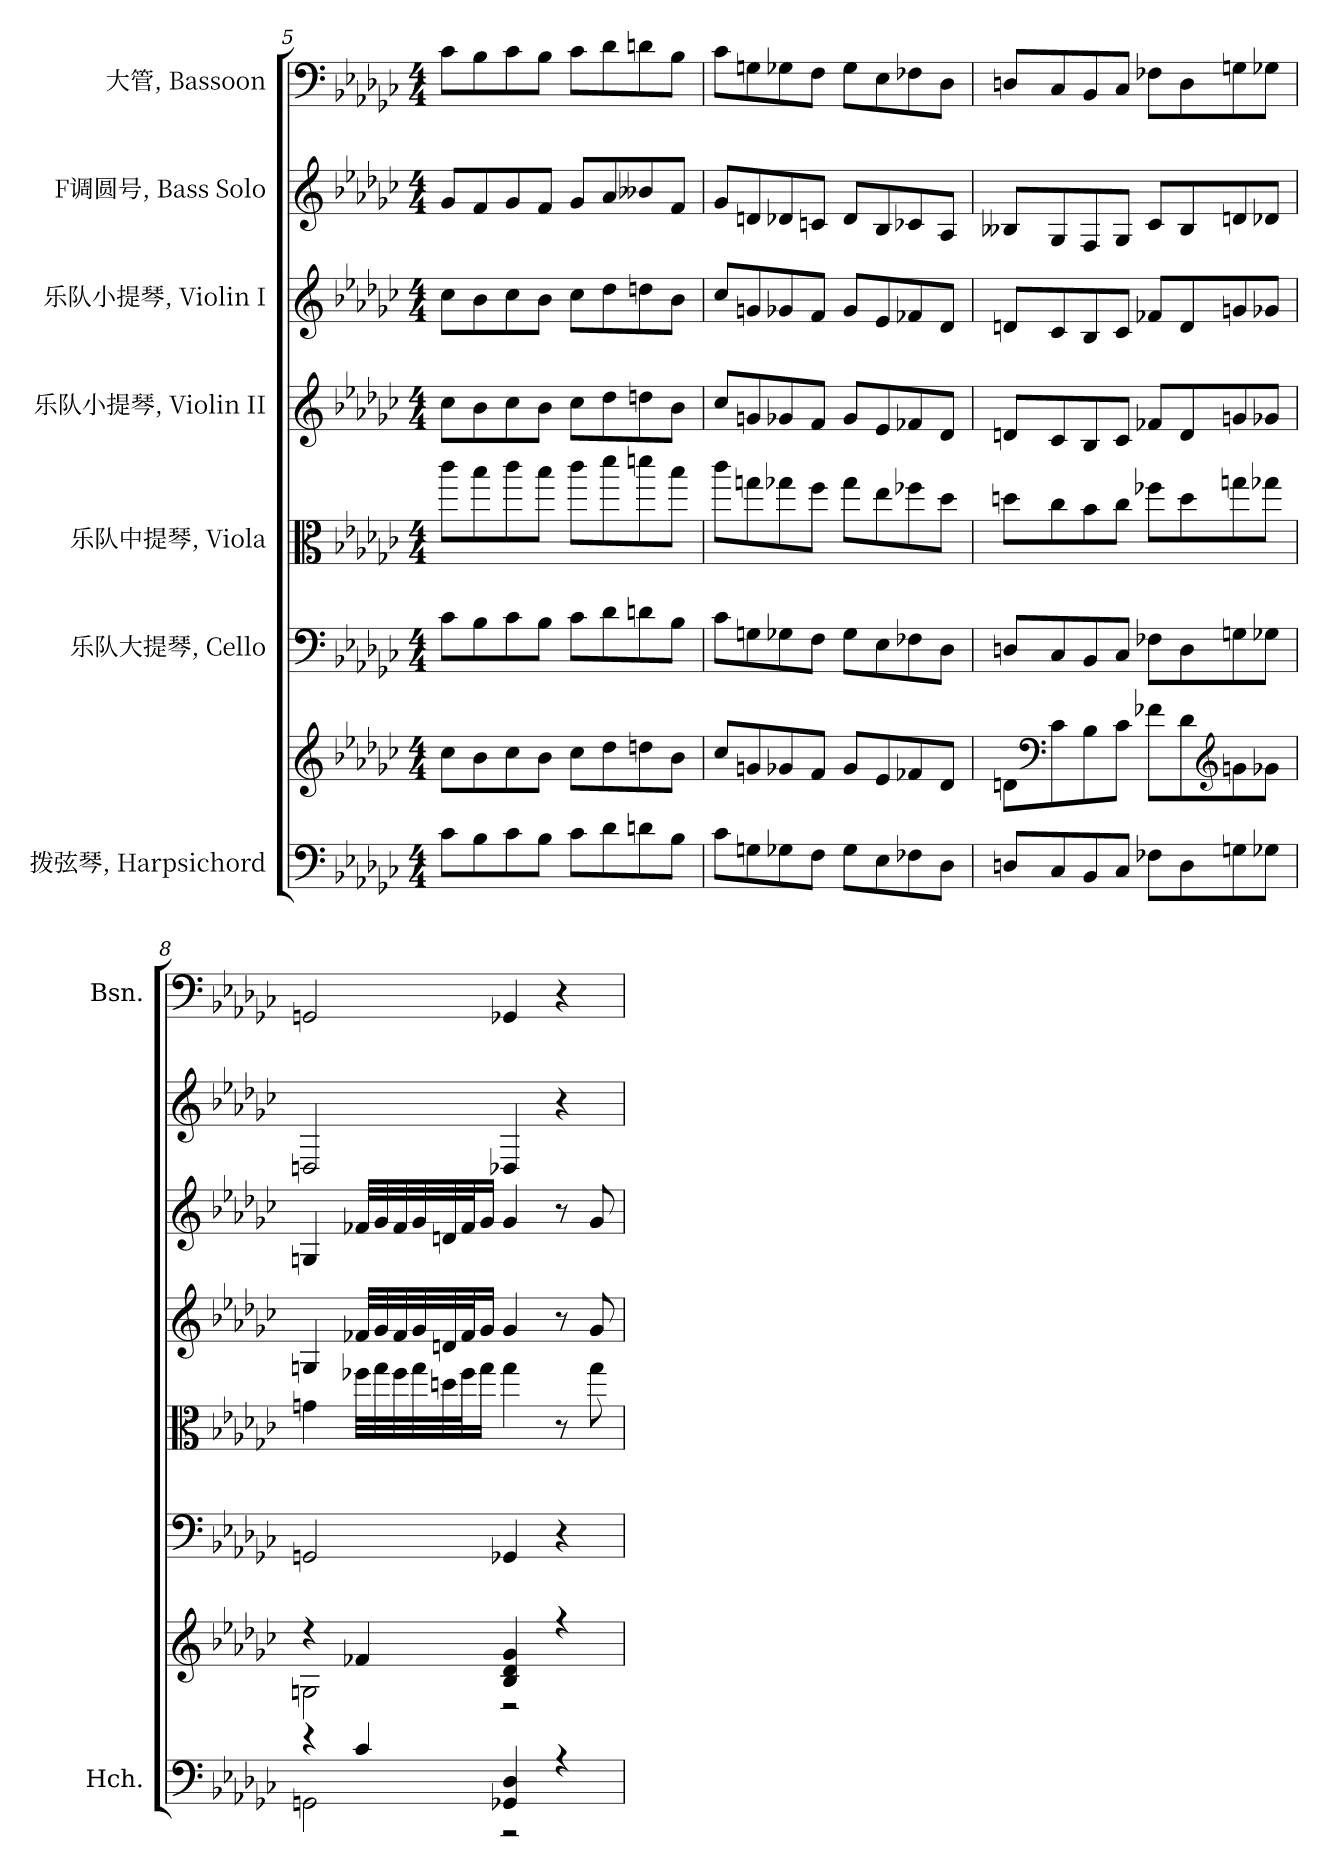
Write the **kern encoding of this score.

**kern	**kern	**kern	**kern	**kern	**kern	**kern	**kern
*part7	*part7	*part6	*part5	*part4	*part3	*part2	*part1
*staff8	*staff7	*staff6	*staff5	*staff4	*staff3	*staff2	*staff1
*I"拨弦琴, Harpsichord	*	*I"乐队大提琴, Cello	*I"乐队中提琴, Viola	*I"乐队小提琴, Violin II	*I"乐队小提琴, Violin I	*I"F调圆号, Bass Solo	*I"大管, Bassoon
*I'Hch.	*	*	*	*	*	*	*I'Bsn.
*clefF4	*clefG2	*clefF4	*clefC3	*clefG2	*clefG2	*clefG2	*clefF4
*	*	*	*	*	*	*ITrd4c7	*
*k[b-e-a-d-g-c-]	*k[b-e-a-d-g-c-]	*k[b-e-a-d-g-c-]	*k[b-e-a-d-g-c-]	*k[b-e-a-d-g-c-]	*k[b-e-a-d-g-c-]	*k[b-e-a-d-g-c-f-]	*k[b-e-a-d-g-c-]
*M4/4	*M4/4	*M4/4	*M4/4	*M4/4	*M4/4	*M4/4	*M4/4
=5	=5	=5	=5	=5	=5	=5	=5
8c-\L	8cc-\L	8c-\L	8ccc-\L	8cc-\L	8cc-\L	8c-/L	8c-\L
8B-\	8b-\	8B-\	8bb-\	8b-\	8b-\	8B-/	8B-\
8c-\	8cc-\	8c-\	8ccc-\	8cc-\	8cc-\	8c-/	8c-\
8B-\J	8b-\J	8B-\J	8bb-\J	8b-\J	8b-\J	8B-/J	8B-\J
8c-\L	8cc-\L	8c-\L	8ccc-\L	8cc-\L	8cc-\L	8c-/L	8c-\L
8d-\	8dd-\	8d-\	8ddd-\	8dd-\	8dd-\	8d-/	8d-\
8dn\	8ddn\	8dn\	8dddn\	8ddn\	8ddn\	8e--X/	8dn\
8B-\J	8b-\J	8B-\J	8bb-\J	8b-\J	8b-\J	8B-/J	8B-\J
!!LO:PB:g=z
=6	=6	=6	=6	=6	=6	=6	=6
8c-\L	8cc-/L	8c-\L	8ccc-\L	8cc-/L	8cc-/L	8c-/L	8c-\L
8Gn\	8gn/	8Gn\	8ggn\	8gn/	8gn/	8Gn/	8Gn\
8G-X\	8g-X/	8G-X\	8gg-X\	8g-X/	8g-X/	8G-X/	8G-X\
8F\J	8f/J	8F\J	8ff\J	8f/J	8f/J	8Fn/J	8F\J
8G-\L	8g-/L	8G-\L	8gg-\L	8g-/L	8g-/L	8G-/L	8G-\L
8E-\	8e-/	8E-\	8ee-\	8e-/	8e-/	8E-/	8E-\
8F-X\	8f-X/	8F-X\	8ff-X\	8f-X/	8f-X/	8F-X/	8F-X\
8D-\J	8d-/J	8D-\J	8dd-\J	8d-/J	8d-/J	8D-/J	8D-\J
=7	=7	=7	=7	=7	=7	=7	=7
8Dn/L	8dn\L	8Dn/L	8ddn\L	8dn/L	8dn/L	8E--X/L	8Dn/L
*	*clefF4	*	*	*	*	*	*
8C-/	8c-\	8C-/	8cc-\	8c-/	8c-/	8C-/	8C-/
8BB-/	8B-\	8BB-/	8b-\	8B-/	8B-/	8BB-/	8BB-/
8C-/J	8c-\J	8C-/J	8cc-\J	8c-/J	8c-/J	8C-/J	8C-/J
8F-X\L	8f-X\L	8F-X\L	8ff-X\L	8f-X/L	8f-X/L	8F-/L	8F-X\L
8D\	8d\	8D\	8dd\	8d/	8d/	8E--/	8D\
*	*clefG2	*	*	*	*	*	*
8Gn\	8gn\	8Gn\	8ggn\	8gn/	8gn/	8Gn/	8Gn\
8G-X\J	8g-X\J	8G-X\J	8gg-X\J	8g-X/J	8g-X/J	8G-X/J	8G-X\J
!!LO:PB:g=z
=8	=8	=8	=8	=8	=8	=8	=8
*^	*^	*	*	*	*	*	*
4r	2GGn\	4r	2Gn\	2GGn/	4gn\	4Gn/	4Gn/	2GGn/	2GGn/
4c-/	.	4f-X/	.	.	32ff-X\LLL	32f-X/LLL	32f-X/LLL	.	.
.	.	.	.	.	32gg-\	32g-/	32g-/	.	.
.	.	.	.	.	32ff-\	32f-/	32f-/	.	.
.	.	.	.	.	32gg-\	32g-/	32g-/	.	.
.	.	.	.	.	32ddn\	32dn/	32dn/	.	.
.	.	.	.	.	32ff-\J	32f-/J	32f-/J	.	.
.	.	.	.	.	16gg-\JJ	16g-/JJ	16g-/JJ	.	.
4GG-X/ 4D-/	2r	4B-/ 4d-/ 4g-/	2r	4GG-X/	4gg-\	4g-/	4g-/	4GG-X/	4GG-X/
4r	.	4r	.	4r	8r	8r	8r	4r	4r
.	.	.	.	.	8gg-\	8g-/	8g-/	.	.
*v	*v	*	*	*	*	*	*	*	*
*	*v	*v	*	*	*	*	*	*
=	=	=	=	=	=	=	=
*-	*-	*-	*-	*-	*-	*-	*-
